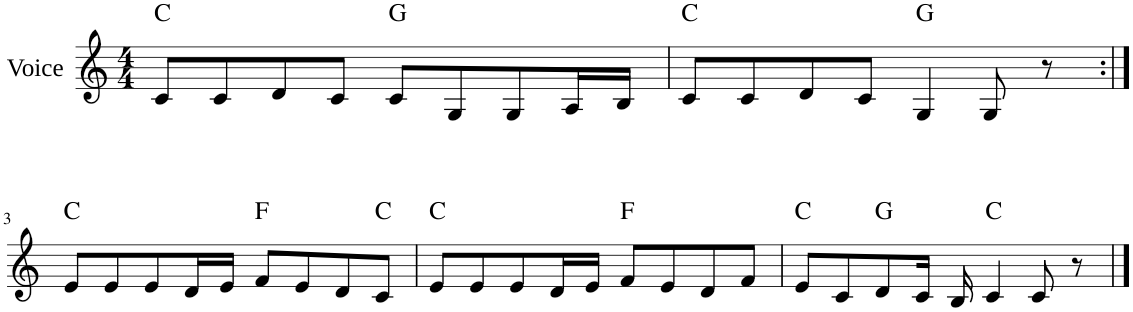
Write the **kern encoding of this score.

**kern	**harte
*part1	*part1
*staff1	*
*I"Voice	*
*clefG2	*
*k[]	*
*M4/4	*
=1	=1
8c/L	C:maj
8c/	.
8d/	.
8c/J	.
8c/L	G:maj
8G/	.
8G/	.
16A/L	.
16B/JJ	.
=2	=2
8c/L	C:maj
8c/	.
8d/	.
8c/J	.
4G/	G:maj
8G/	.
8r	.
!!LO:LB:g=z
=3:|!	=3:|!
8e/L	C:maj
8e/	.
8e/	.
16d/L	.
16e/JJ	.
8f/L	F:maj
8e/	.
8d/	.
8c/J	C:maj
=4	=4
8e/L	C:maj
8e/	.
8e/	.
16d/L	.
16e/JJ	.
8f/L	F:maj
8e/	.
8d/	.
8f/J	.
=5	=5
8e/L	C:maj
8c/	.
8d/	G:maj
16c/Jk	.
16B/	.
4c/	C:maj
8c/	.
8r	.
==	==
*-	*-
